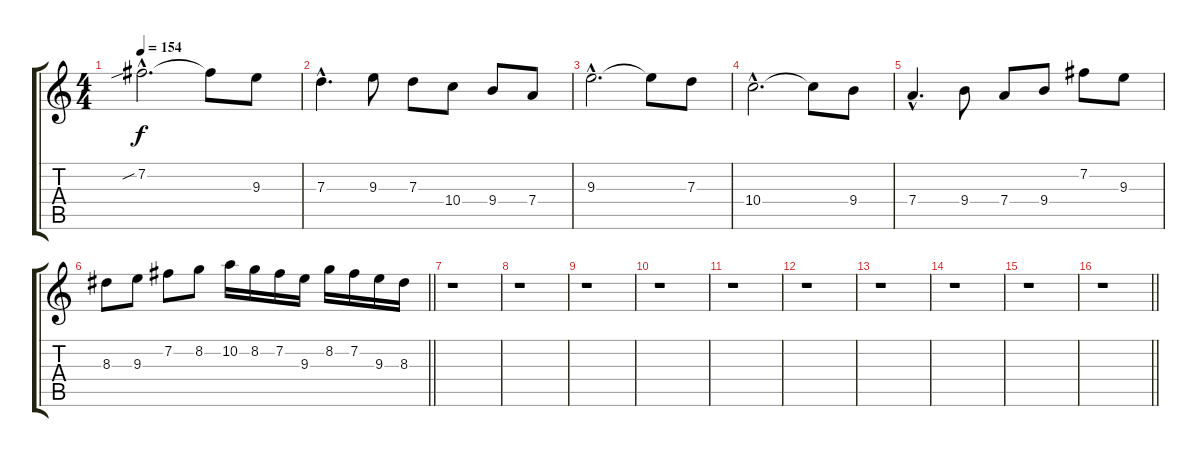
\track "" {instrument distortionguitar}
\staff {score tabs}
\tuning (E4 B3 G3 D3 A2 E2) {hide}
\ts (4 4)
\tempo 154
\clef g2
\ks c
7.2{sib hac}.2{d dy f} 7.2{t}.8 9.3.8 |
7.3{hac}.4{d} 9.3.8 7.3.8 10.4.8 9.4.8 7.4.8 |
9.3{hac}.2{d} 9.3{t}.8 7.3.8 |
10.4{hac}.2{d} 10.4{t}.8 9.4.8 |
7.4{hac}.4{d} 9.4.8 7.4.8 9.4.8 7.2.8 9.3.8 |
\barLineRight lightlight
8.3.8 9.3.8 7.2.8 8.2.8 10.2.16 8.2.16 7.2.16 9.3.16 8.2.16 7.2.16 9.3.16 8.3.16 |
r.1 |
r.1 |
r.1 |
r.1 |
r.1 |
r.1 |
r.1 |
r.1 |
r.1 |
\barLineRight lightlight
r.1
